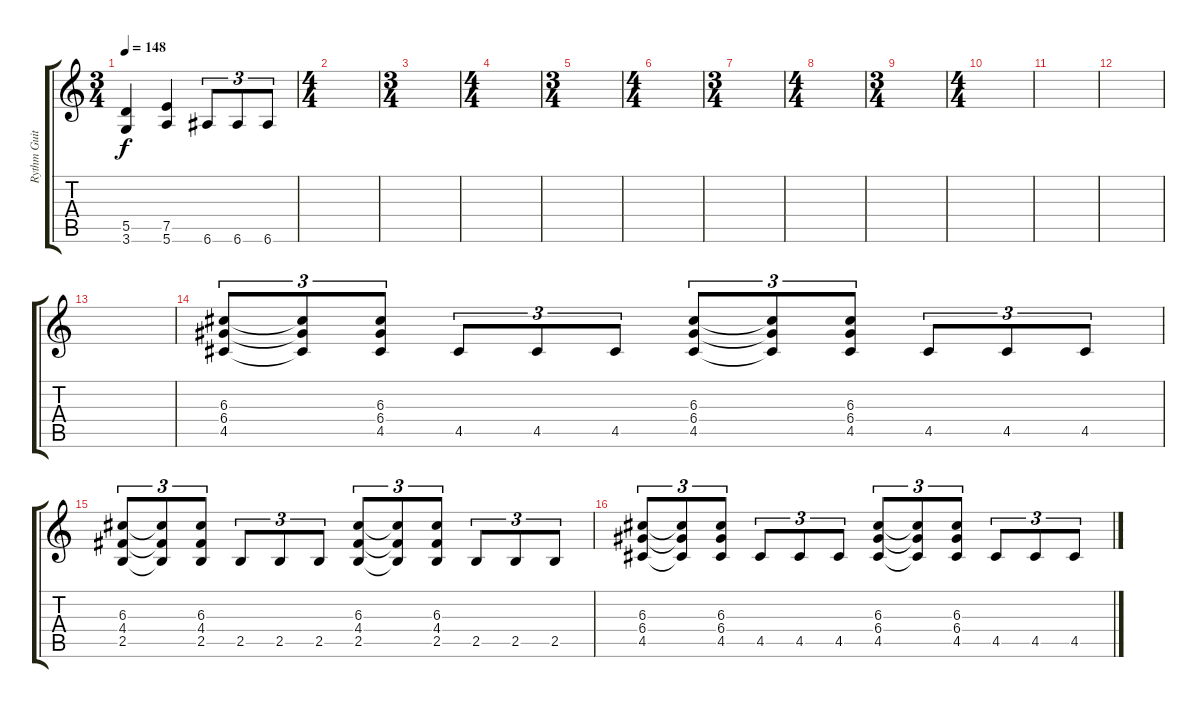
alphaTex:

\track ("Rythm Guitar" "Rythm Guit") {instrument distortionguitar}
\staff {score tabs}
\tuning (E4 B3 G3 D3 A2 E2) {hide}
\ts (3 4)
\tempo 148
\clef g2
\ks c
(5.5 3.6).4{dy f} (7.5 5.6).4 6.6.8{tu (3 2)} 6.6.8{tu (3 2)} 6.6.8{tu (3 2)} |
\ts (4 4)
|
\ts (3 4)
|
\ts (4 4)
|
\ts (3 4)
|
\ts (4 4)
|
\ts (3 4)
|
\ts (4 4)
|
\ts (3 4)
|
\ts (4 4)
|
|
|
|
(6.3 6.4 4.5).8{tu (3 2)} (6.3{t} 6.4{t} 4.5{t}).8{tu (3 2)} (6.3 6.4 4.5).8{tu (3 2)} 4.5.8{tu (3 2)} 4.5.8{tu (3 2)} 4.5.8{tu (3 2)} (6.3 6.4 4.5).8{tu (3 2)} (6.3{t} 6.4{t} 4.5{t}).8{tu (3 2)} (6.3 6.4 4.5).8{tu (3 2)} 4.5.8{tu (3 2)} 4.5.8{tu (3 2)} 4.5.8{tu (3 2)} |
(6.3 4.4 2.5).8{tu (3 2)} (6.3{t} 4.4{t} 2.5{t}).8{tu (3 2)} (6.3 4.4 2.5).8{tu (3 2)} 2.5.8{tu (3 2)} 2.5.8{tu (3 2)} 2.5.8{tu (3 2)} (6.3 4.4 2.5).8{tu (3 2)} (6.3{t} 4.4{t} 2.5{t}).8{tu (3 2)} (6.3 4.4 2.5).8{tu (3 2)} 2.5.8{tu (3 2)} 2.5.8{tu (3 2)} 2.5.8{tu (3 2)} |
(6.3 6.4 4.5).8{tu (3 2)} (6.3{t} 6.4{t} 4.5{t}).8{tu (3 2)} (6.3 6.4 4.5).8{tu (3 2)} 4.5.8{tu (3 2)} 4.5.8{tu (3 2)} 4.5.8{tu (3 2)} (6.3 6.4 4.5).8{tu (3 2)} (6.3{t} 6.4{t} 4.5{t}).8{tu (3 2)} (6.3 6.4 4.5).8{tu (3 2)} 4.5.8{tu (3 2)} 4.5.8{tu (3 2)} 4.5.8{tu (3 2)}
